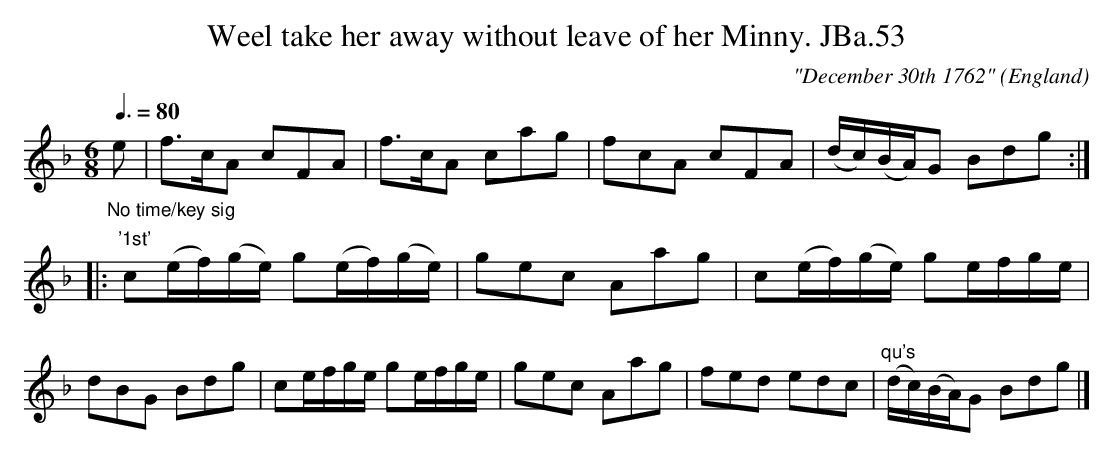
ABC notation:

X:1
T:Weel take her away without leave of her Minny. JBa.53
C:"December 30th 1762"
L:1/8
M:6/8
O:England
Q:3/8=80
K:FMaj
"_No time/key sig"
e | f>cA cFA | f>cA cag | fcA cFA | (d/c/)(B/A/)G Bdg :|!
|:"'1st'"c(e/f/)(g/e/) g(e/f/)(g/e/)|gec Aag|c(e/f/)(g/e/)  ge/f/g/e/|!
dBG Bdg|ce/f/g/e/ ge/f/g/e/|gec Aag |\
fed edc| "qu's"(d/c/)(B/A/)G Bdg |]
